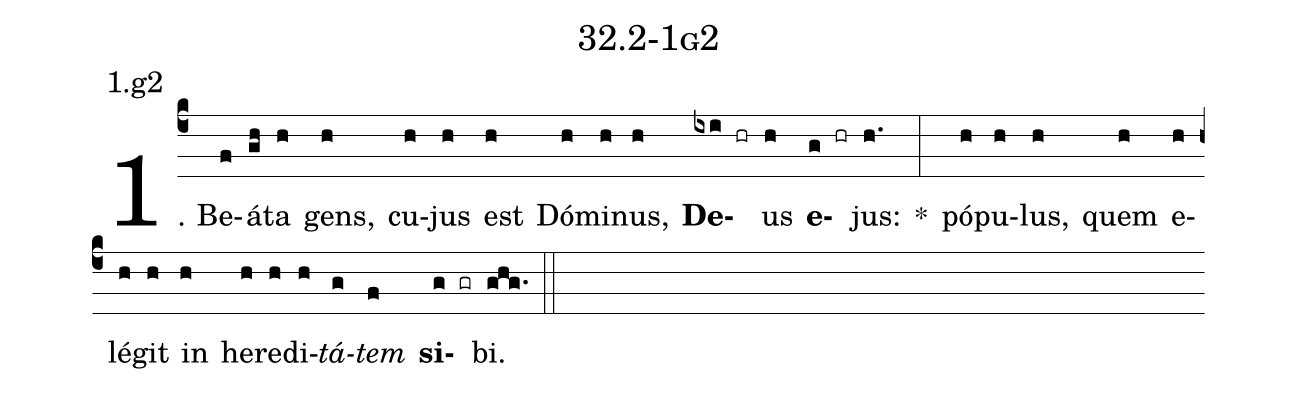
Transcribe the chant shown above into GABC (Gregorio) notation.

name: 32.2-1g2;
annotation: 1.g2;
%%
(c4)1. Be(f)á(gh)ta(h) gens,(h) cu(h)jus(h) est(h) Dó(h)mi(h)nus,(h) <b>De</b>(ixi hr)us(h) <b>e</b>(g hr)jus:(h.) *(:) pó(h)pu(h)lus,(h) quem(h) e(h)lé(h)git(h) in(h) he(h)re(h)di(h)<i>tá</i>(g)<i>tem</i>(f) <b>si</b>(g gr)bi.(ghg.) (::)
